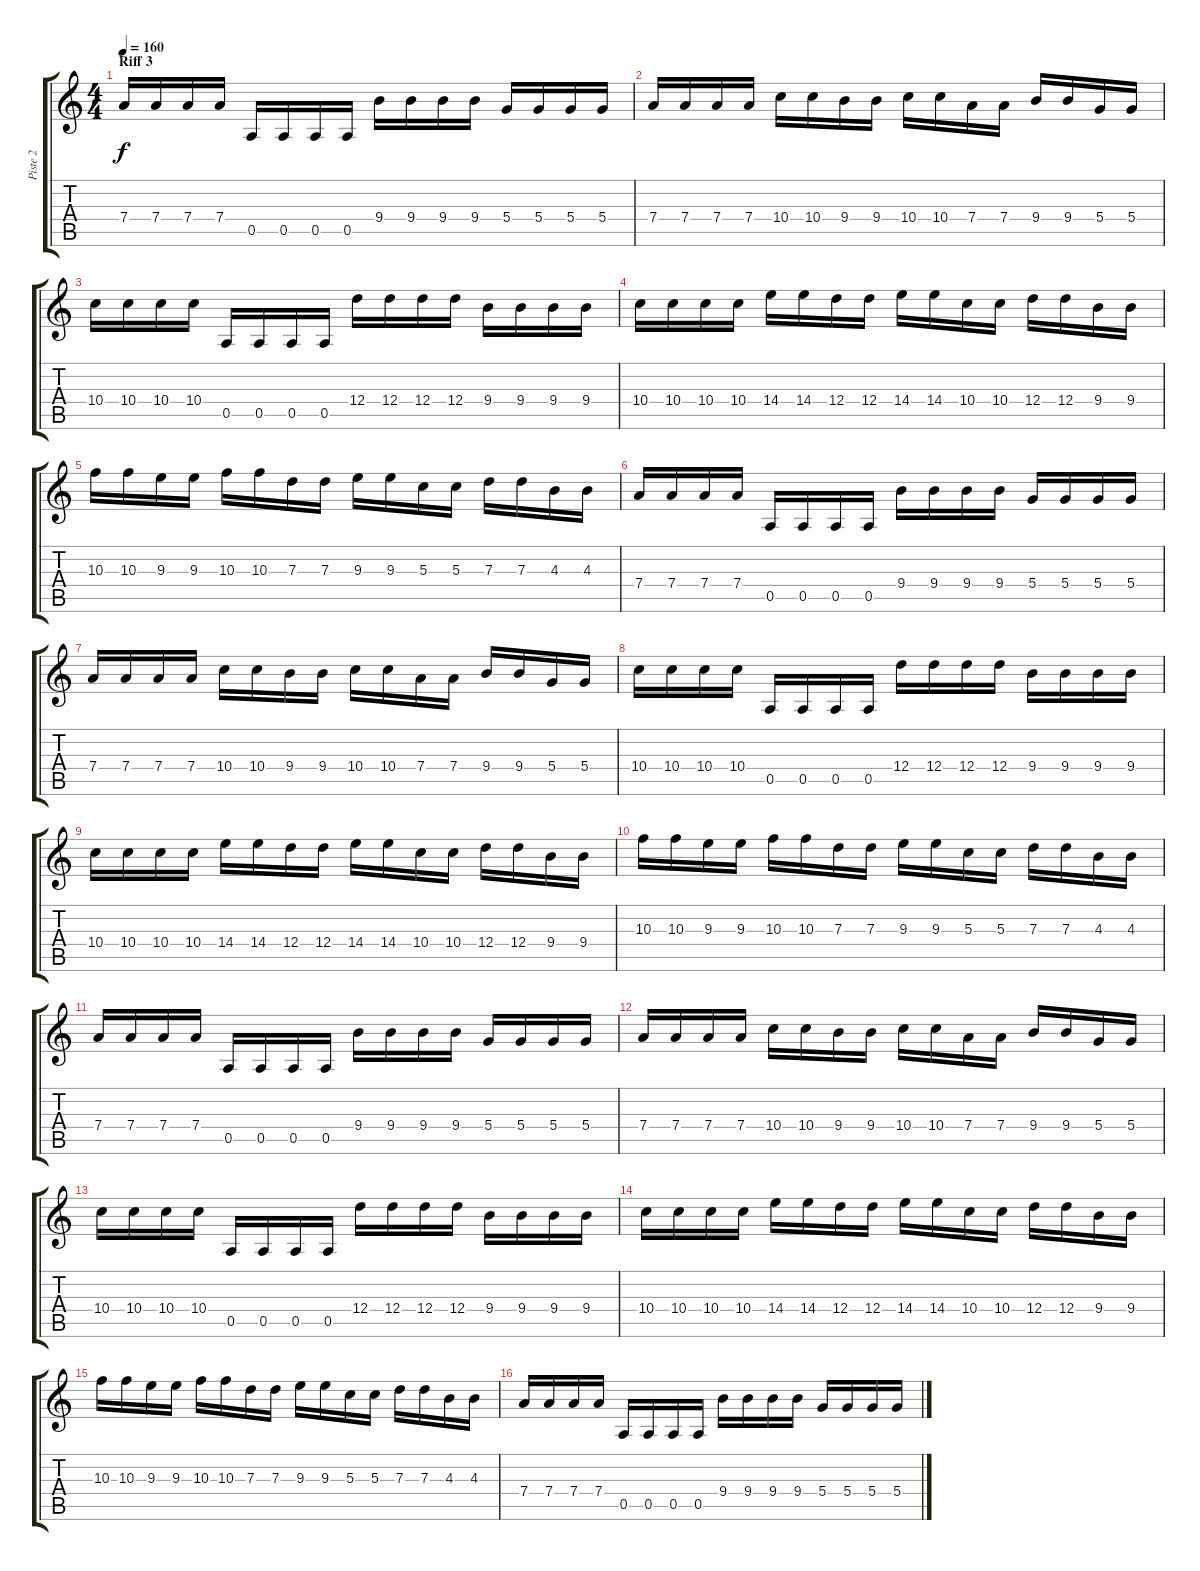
\track ("Piste 2" "Piste 2") {instrument distortionguitar}
\staff {score tabs}
\tuning (E4 B3 G3 D3 A2 E2) {hide}
\ts (4 4)
\section ("" "Riff 3")
\tempo 160
\clef g2
\ks c
7.4.16{dy f} 7.4.16 7.4.16 7.4.16 0.5.16 0.5.16 0.5.16 0.5.16 9.4.16 9.4.16 9.4.16 9.4.16 5.4.16 5.4.16 5.4.16 5.4.16 |
7.4.16 7.4.16 7.4.16 7.4.16 10.4.16 10.4.16 9.4.16 9.4.16 10.4.16 10.4.16 7.4.16 7.4.16 9.4.16 9.4.16 5.4.16 5.4.16 |
10.4.16 10.4.16 10.4.16 10.4.16 0.5.16 0.5.16 0.5.16 0.5.16 12.4.16 12.4.16 12.4.16 12.4.16 9.4.16 9.4.16 9.4.16 9.4.16 |
10.4.16 10.4.16 10.4.16 10.4.16 14.4.16 14.4.16 12.4.16 12.4.16 14.4.16 14.4.16 10.4.16 10.4.16 12.4.16 12.4.16 9.4.16 9.4.16 |
10.3.16 10.3.16 9.3.16 9.3.16 10.3.16 10.3.16 7.3.16 7.3.16 9.3.16 9.3.16 5.3.16 5.3.16 7.3.16 7.3.16 4.3.16 4.3.16 |
7.4.16 7.4.16 7.4.16 7.4.16 0.5.16 0.5.16 0.5.16 0.5.16 9.4.16 9.4.16 9.4.16 9.4.16 5.4.16 5.4.16 5.4.16 5.4.16 |
7.4.16 7.4.16 7.4.16 7.4.16 10.4.16 10.4.16 9.4.16 9.4.16 10.4.16 10.4.16 7.4.16 7.4.16 9.4.16 9.4.16 5.4.16 5.4.16 |
10.4.16 10.4.16 10.4.16 10.4.16 0.5.16 0.5.16 0.5.16 0.5.16 12.4.16 12.4.16 12.4.16 12.4.16 9.4.16 9.4.16 9.4.16 9.4.16 |
10.4.16 10.4.16 10.4.16 10.4.16 14.4.16 14.4.16 12.4.16 12.4.16 14.4.16 14.4.16 10.4.16 10.4.16 12.4.16 12.4.16 9.4.16 9.4.16 |
10.3.16 10.3.16 9.3.16 9.3.16 10.3.16 10.3.16 7.3.16 7.3.16 9.3.16 9.3.16 5.3.16 5.3.16 7.3.16 7.3.16 4.3.16 4.3.16 |
7.4.16 7.4.16 7.4.16 7.4.16 0.5.16 0.5.16 0.5.16 0.5.16 9.4.16 9.4.16 9.4.16 9.4.16 5.4.16 5.4.16 5.4.16 5.4.16 |
7.4.16 7.4.16 7.4.16 7.4.16 10.4.16 10.4.16 9.4.16 9.4.16 10.4.16 10.4.16 7.4.16 7.4.16 9.4.16 9.4.16 5.4.16 5.4.16 |
10.4.16 10.4.16 10.4.16 10.4.16 0.5.16 0.5.16 0.5.16 0.5.16 12.4.16 12.4.16 12.4.16 12.4.16 9.4.16 9.4.16 9.4.16 9.4.16 |
10.4.16 10.4.16 10.4.16 10.4.16 14.4.16 14.4.16 12.4.16 12.4.16 14.4.16 14.4.16 10.4.16 10.4.16 12.4.16 12.4.16 9.4.16 9.4.16 |
10.3.16 10.3.16 9.3.16 9.3.16 10.3.16 10.3.16 7.3.16 7.3.16 9.3.16 9.3.16 5.3.16 5.3.16 7.3.16 7.3.16 4.3.16 4.3.16 |
7.4.16 7.4.16 7.4.16 7.4.16 0.5.16 0.5.16 0.5.16 0.5.16 9.4.16 9.4.16 9.4.16 9.4.16 5.4.16 5.4.16 5.4.16 5.4.16
